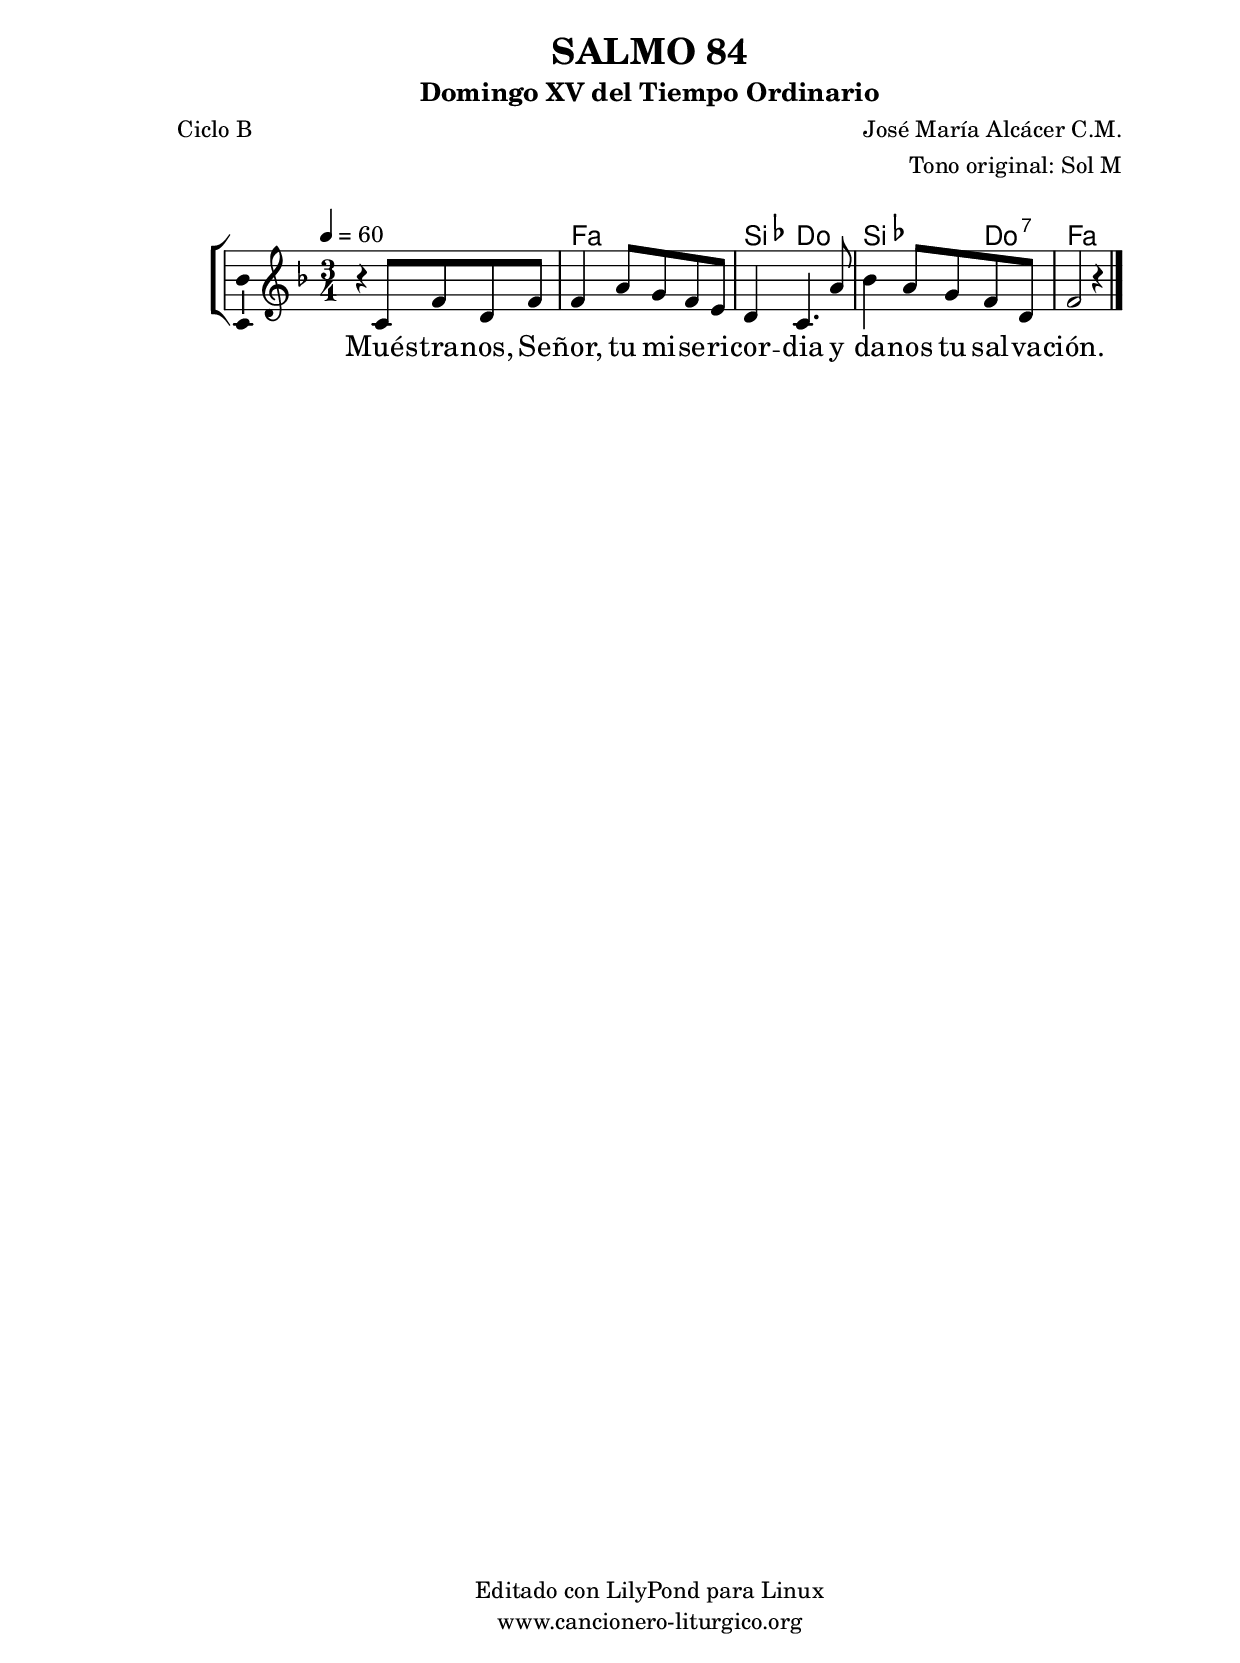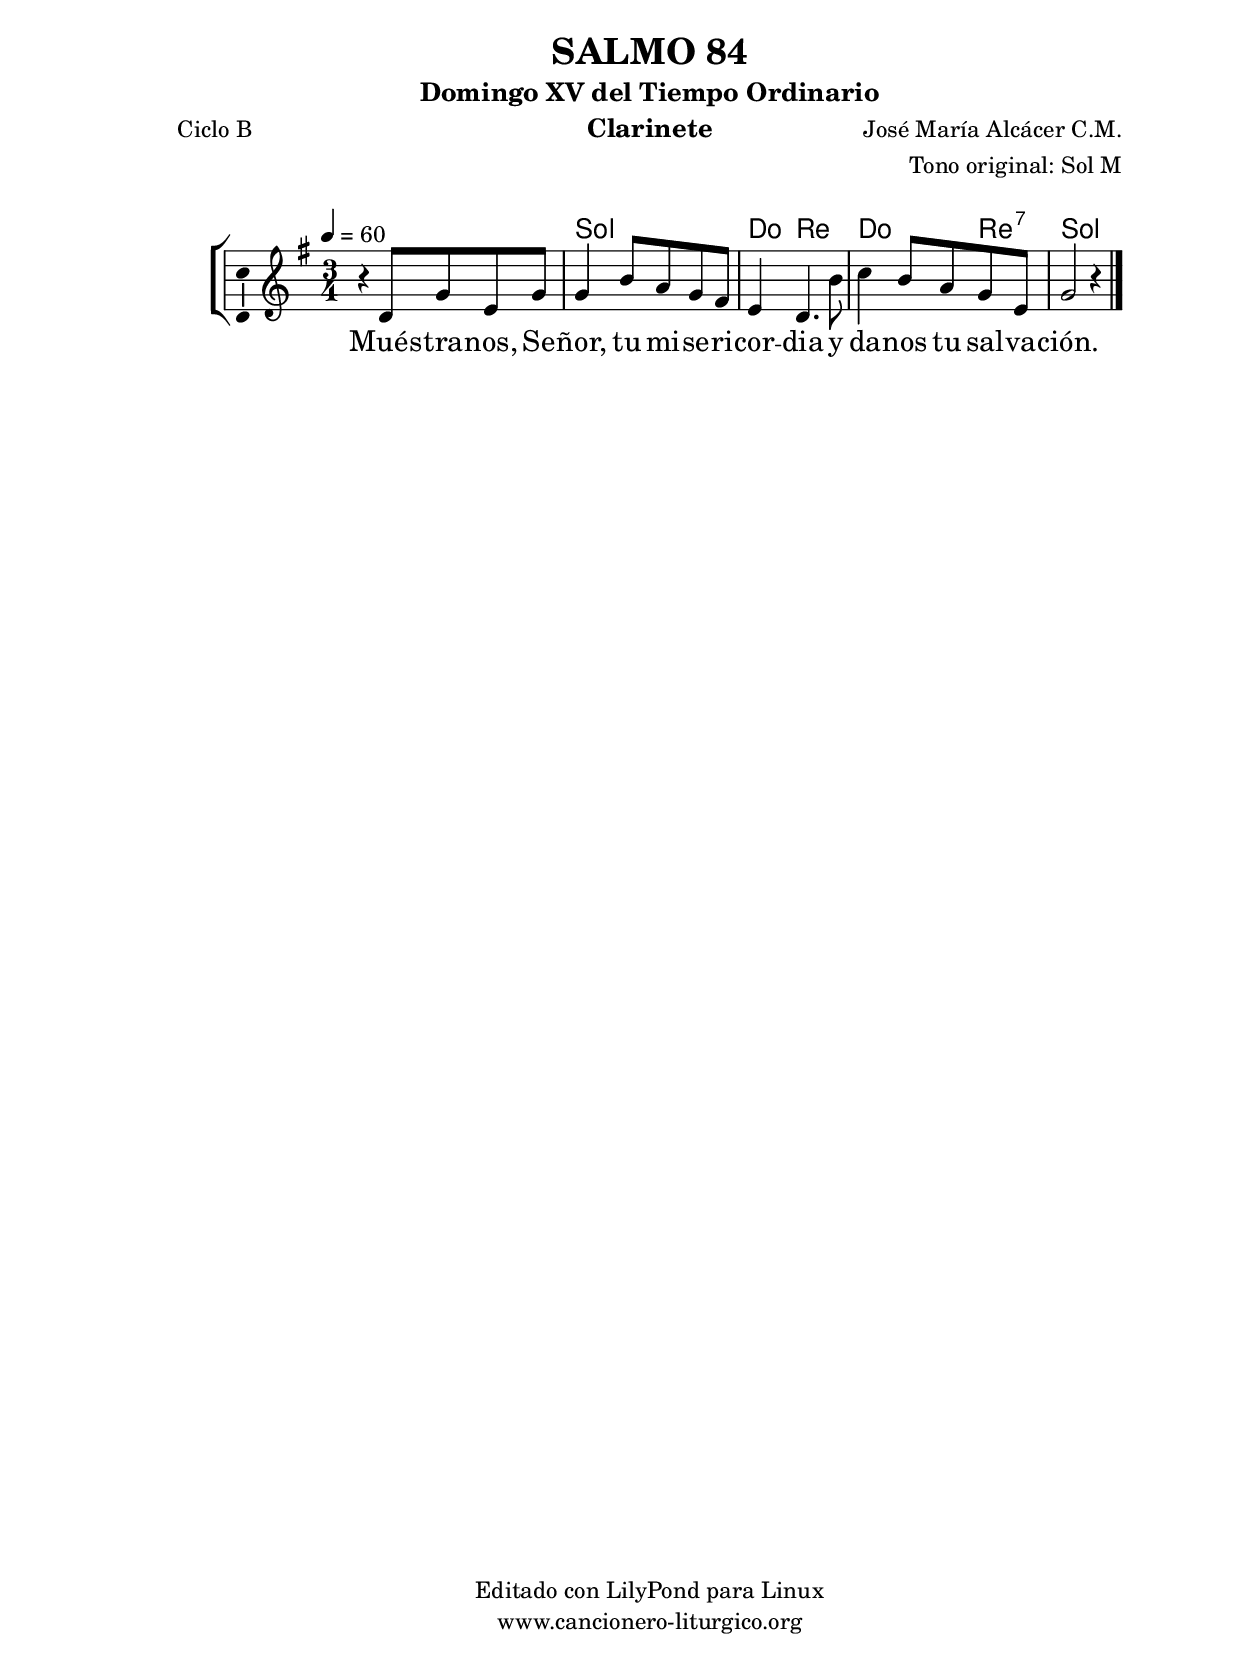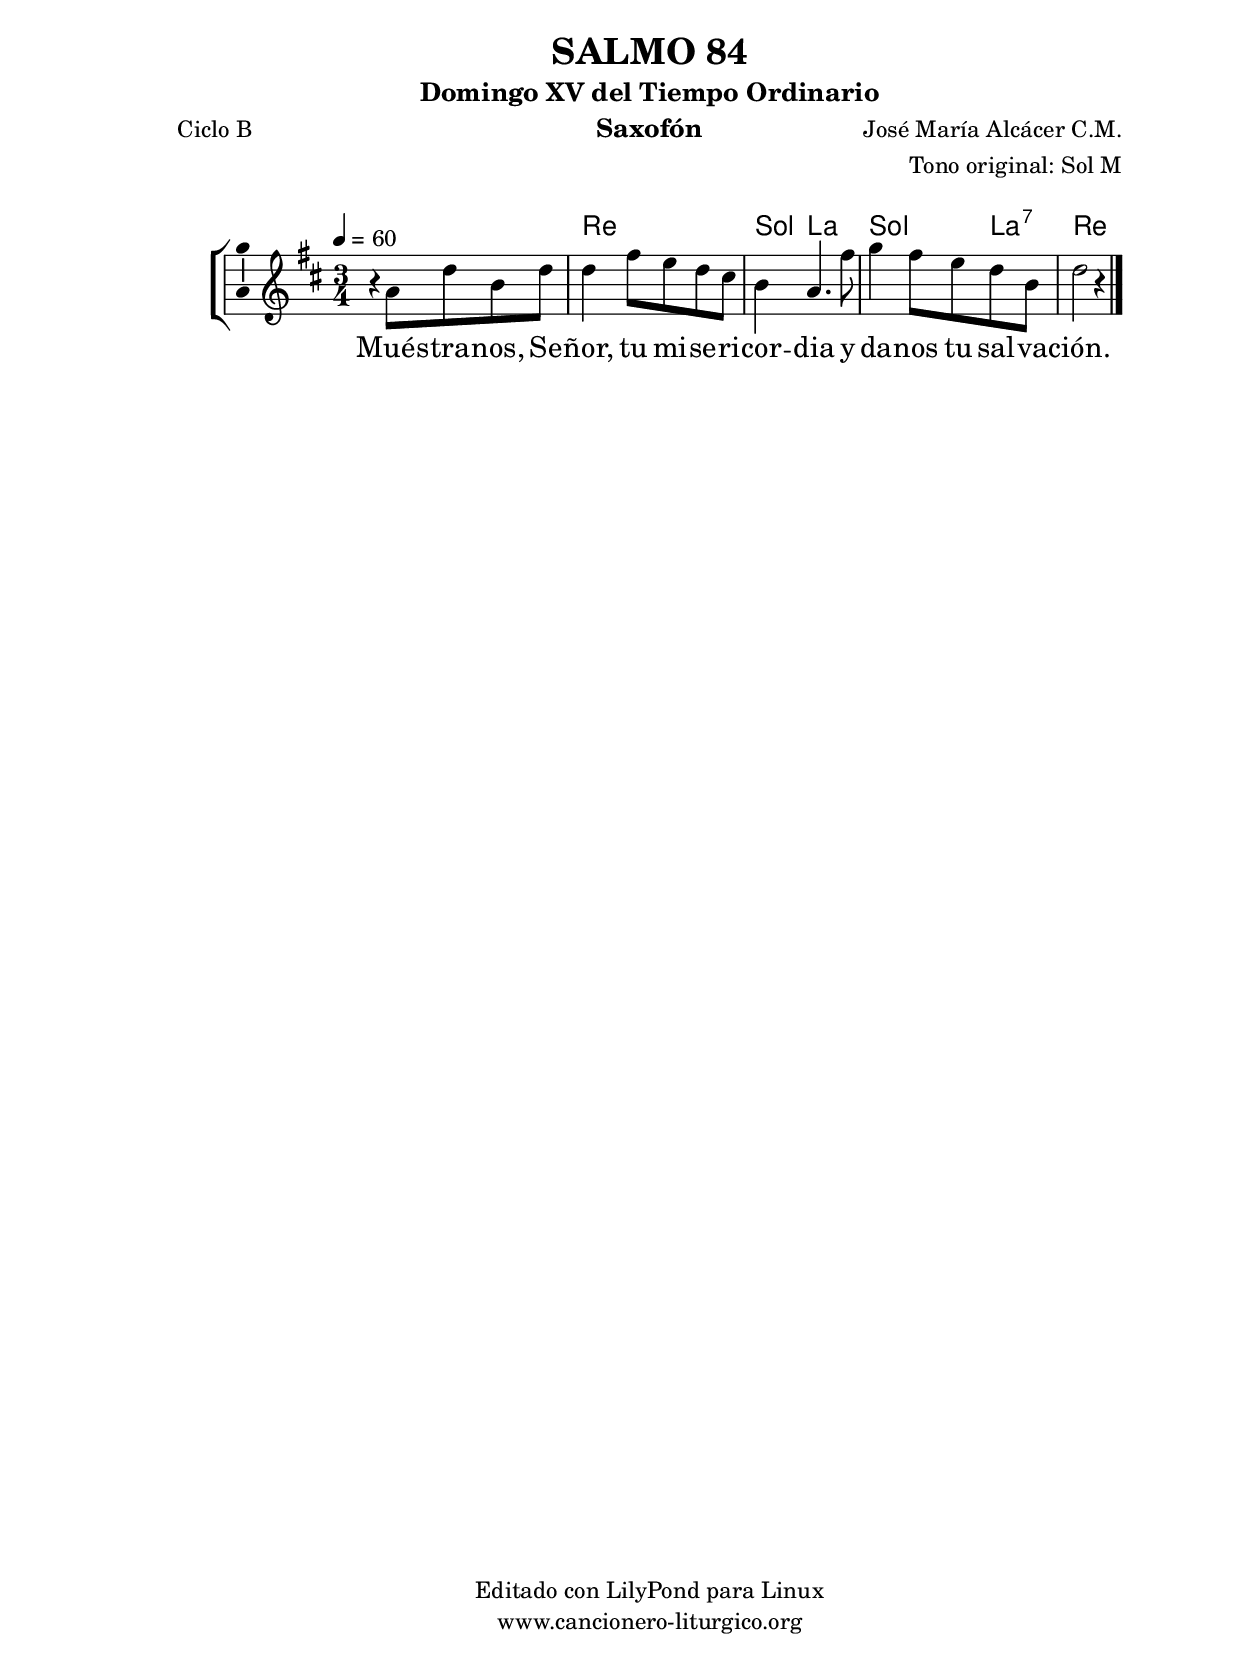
%
%para convertir .midi en .wav:
%timidity filename.midi -Ow -o finename.wav
%
%
%Para convertir de .wav a .mp3:
%lame -h -m j filename.wav
%
%
%para escuchar el midi:
%timidity nombrefichero.midi
%


%versión de lilypond para la que se ha escrito esta partitura:
\version "2.16.0"

	%Tamaño papel
	#(set-default-paper-size "a4")
	%Tamaño partitura
	#(set-global-staff-size 20)
	%No responde al pulsar sobre una nota
	#(ly:set-option 'point-and-click #f)

%parámetros del encabezamiento:
\header {
	title = "SALMO 84"
	subtitle = "Domingo XV del Tiempo Ordinario"
	composer = "José María Alcácer C.M."
	poet = "Ciclo B"
	meter = ""
	arranger = "Tono original: Sol M"
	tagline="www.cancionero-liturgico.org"
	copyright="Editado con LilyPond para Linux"
	}

%parámetros asociados al papel:
\paper  {
	oddHeaderMarkup = \markup {\fill-line { \on-the-fly #not-first-page \fromproperty #'header:title \on-the-fly #not-first-page \fromproperty #'header:composer }}
	evenHeaderMarkup = \markup {\fill-line { \fromproperty #'header:composer \fromproperty #'header:title }}
	#(set-paper-size "a4")
	print-page-number = ##f
	first-page-number = 1
	print-first-page-number = ##f
%	head-separation = 3.0 \cm
	top-margin = 2.0 \cm
	bottom-margin = 0.5\cm
%%%	bottom-margin = -1.0\cm
	left-margin = 3.0 \cm
	line-width = 16.0 \cm 
	indent = 8\mm
	interscoreline = 2.\mm
	between-system-space = 15\mm
%	para que las partituras no llenen la hoja:
	ragged-bottom = ##t
%	idem para la última hoja:
	ragged-last-bottom = ##f
%	para que las partituras llenen el ancho del papel:
	ragged-last = ##f
	after-title-space = 2.5 \cm
%page-count=1
%system-count=8

	%Flexible Vertical Spacing
%	markup-markup-spacing =
%	#'((basic-distance . 15) (minimum-distance . 15) (padding . 3))
	markup-system-spacing =
	#'((basic-distance . 15) (minimum-distance . 15) (padding . 3))
	system-system-spacing =
	#'((basic-distance . 15) (minimum-distance . 15) (padding . 3))
	score-system-spacing =
	#'((basic-distance . 15) (minimum-distance . 15) (padding . 5))
%	top-system-spacing = % header
%	#'((basic-distance . 8) (minimum-distance . 0) (padding . 3))
%	top-markup-spacing =
%	#'((basic-distance . 20) (minimum-distance . 20) (padding . 3))
	last-bottom-spacing = % footer
	#'((basic-distance . 5) (minimum-distance . 5) (padding . 3))
%	score-markup-spacing =
%	#'((basic-distance . 16) (minimum-distance . 13) (padding . 3))

	}


%parámetros que afectan a toda la partitura:
global =  {
	%clave de sol (G):
	\clef G
	%armadura:
	\transpose g f
	\key g \major
	\tempo 4=60
	\set Score.tempoHideNote = ##f
	}


acordes = {
	\italianChords
	\chordmode {
	\transpose g f
{

s2.
g2. c4 d2 c d4:7 g2.

	}
	}
}

melodia = 
	\transpose g f
{
	\relative c'{
	\time 3/4

r4 d8 g e g
g4 b8 a g fis
e4 d4. b'8
c4 b8 a g e
g2 r4

\bar "|."
}
}

texto = \lyricmode {
Mués -- tra -- nos, Se -- ñor, tu mi -- se -- ri -- cor -- dia
y da -- nos tu sal -- va -- ción.
	}


acordesStaff = \context ChordNames = acordesStaff <<
	\set chordChanges = ##t
	\acordes
	>>


vozStaff = \context Voice = vozStaff
\with {\consists "Ambitus_engraver"}
<<
%	\set Staff.instrumentName = ""
%	\set Staff.shortInstrumentName = ""
%	\set Staff.midiInstrument = #"clarinet"
%	\set Staff.midiInstrument = #"cello"
%	\set Staff.midiInstrument = #"flute"
	\set Staff.midiInstrument = #"electric guitar (jazz)"
%	\set Staff.midiInstrument = #"english horn"
%	\set Staff.midiInstrument = #"violin"
%	\set Staff.midiInstrument = #"glockenspiel"
	\set Staff.midiMinimumVolume = #0.7
	\set Staff.midiMaximumVolume = #0.9
	\global
	\melodia
	>>


textoStaff = \context Lyrics = textoStaff <<
	\lyricsto vozStaff \texto
	>>

\book {
	\score {
		\context ChoirStaff {
			\override StaffGroup.SystemStartBracket #'collapse-height = #1
			\override Score.SystemStartBar #'collapse-height = #1
			<<
			\acordesStaff
			\vozStaff
			\textoStaff
			>>
			}
		\layout {
	    		\context {
				\Lyrics
				\override LyricText #'font-size = #2
				}
	   		 \context {
				\Score
				%fontSize = #3
				\override StaffSymbol #'staff-space = #(magstep +3)
				%\override Beam #'thickness = #0.55
				%\override SpacingSpanner #'spacing-increment = #1.0
				%\override Slur #'height-limit = #1.5
				}
			}
		}
	\score {
		\unfoldRepeats
		\context ChoirStaff {
			<<
			\acordesStaff
			\vozStaff
			>>
			}
		\midi {
	  		\context {
	  			\Score
				tempoWholesPerMinute = #(ly:make-moment 70 4)
				}
			}
		}
	}

%Partitura para clarinete
#(define output-suffix "C")
\book {
	\header{
		instrument = "Clarinete"
		}
	\score {
		\context ChoirStaff {
			\override StaffGroup.SystemStartBracket #'collapse-height = #1
			\override Score.SystemStartBar #'collapse-height = #1
\transpose c d
			<<
			\acordesStaff
			\vozStaff
			\textoStaff
			>>
			}
		\layout {
	    		\context {
				\Lyrics
				\override LyricText #'font-size = #2
				}
	   		 \context {
				\Score
				%fontSize = #3
				\override StaffSymbol #'staff-space = #(magstep +3)
				%\override Beam #'thickness = #0.55
				%\override SpacingSpanner #'spacing-increment = #1.0
				%\override Slur #'height-limit = #1.5
				}
			}
		}
	}

%Partitura para saxofón
#(define output-suffix "S")
\book {
	\header{
		instrument = "Saxofón"
		}
	\score {
		\context ChoirStaff {
			\override StaffGroup.SystemStartBracket #'collapse-height = #1
			\override Score.SystemStartBar #'collapse-height = #1
\transpose c a
			<<
			\acordesStaff
			\vozStaff
			\textoStaff
			>>
			}
		\layout {
	    		\context {
				\Lyrics
				\override LyricText #'font-size = #2
				}
	   		 \context {
				\Score
				%fontSize = #3
				\override StaffSymbol #'staff-space = #(magstep +3)
				%\override Beam #'thickness = #0.55
				%\override SpacingSpanner #'spacing-increment = #1.0
				%\override Slur #'height-limit = #1.5
				}
			}
		}
	}

